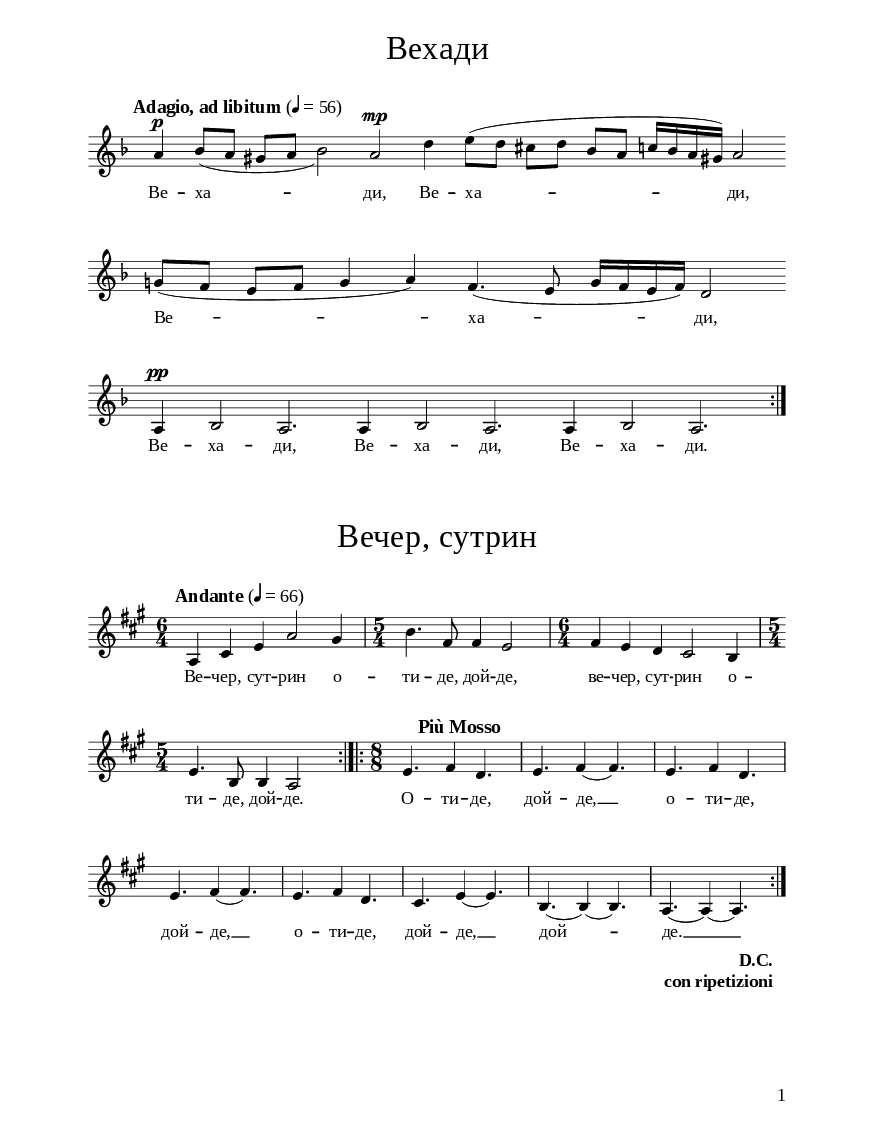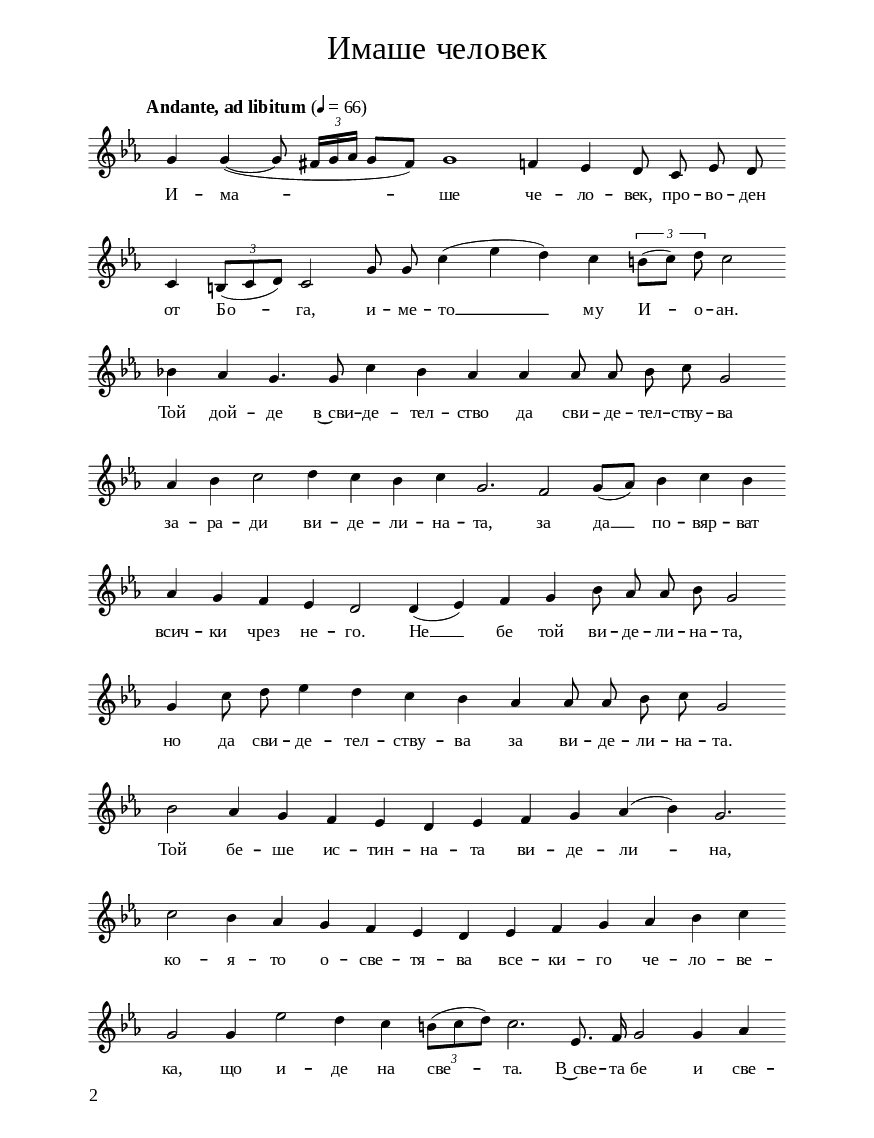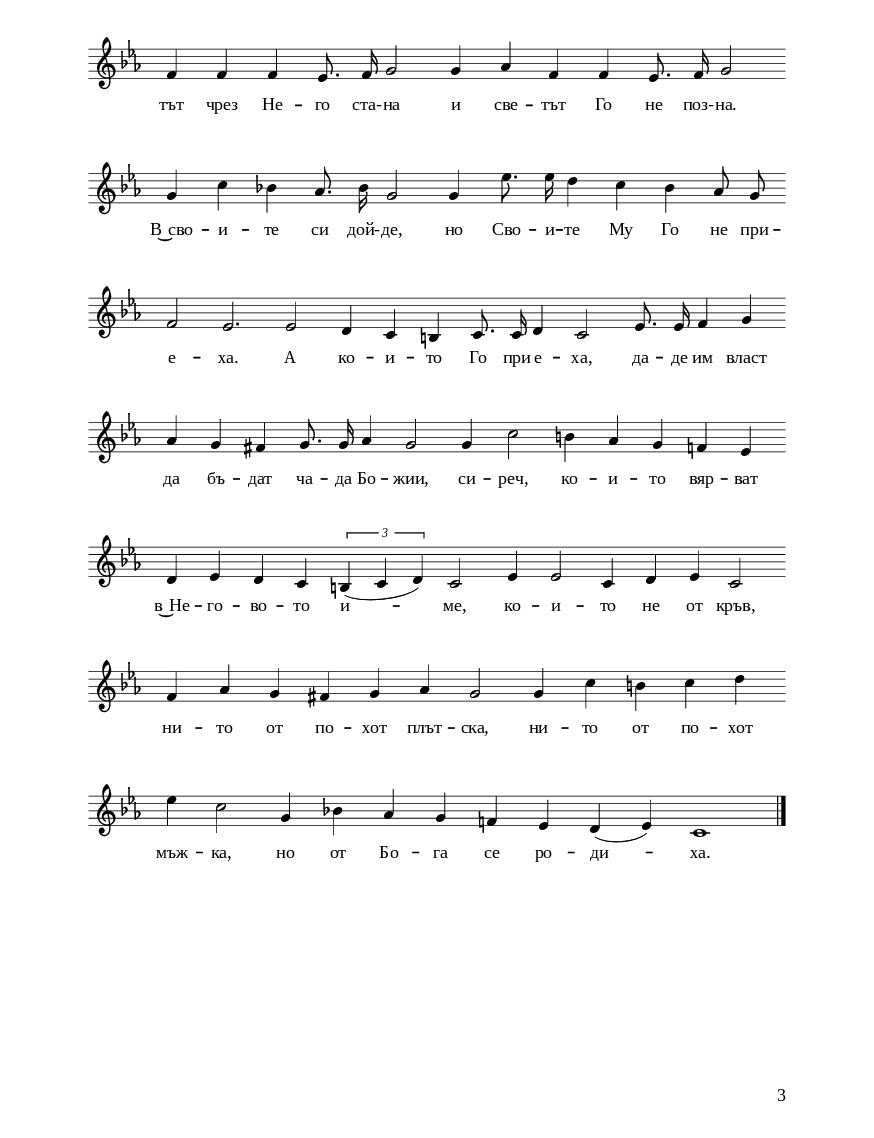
\version "2.24.2"

% include paper part and global functions
\include "include/globals.ily"

\bookpart {
  \label #'ref083_1
  \tocItem \markup "Вехади"
  \include "include/bookpart-paper.ily"
  \score {
    \include "include/score-layout.ily"

    \new Voice \absolute {
      \clef treble
      \key d \minor
      \tempoFunc "Adagio, ad libitum" 4 "56"
      \override Staff.BarLine.gap = 0.5
      \autoBeamOff
      \omit Score.TimeSignature
      \cadenzaOn % allows custom bar lines

      \slurDown a'4^\p bes'8 [ ( a'] gis' [a'] bes'2 ) \slurNeutral  a'^\mp  d''4  e''8 ( [d''] cis'' [d''] bes' [a'] c''16 [bes' a' gis'!] ) a'2   \break

      \time 10/4 g'8 ([ f'] e' [f'] g'4 a' ) f'4. ( e'8 g'16 [f' e' f'] ) d'2 \break

      a4^\pp  bes2 a2. a4  bes2 a2. a4  bes2 a2. \bar ":|." \break
    }

    \addlyrics {
      Ве -- ха -- ди, Ве -- ха -- ди, Ве -- ха -- ди,
      Ве -- ха -- ди, Ве -- ха -- ди, Ве -- ха -- ди.
    }
    \header {
      title = \titleFunc "Вехади" "Vehadi"
    }

    \midi{}

  } % score
  %

  \include "include/bookpart-paper.ily"
  \label #'ref083_2
  \tocItem \markup "Вечер, сутрин"
  \score {
    \include "include/score-layout.ily"

    \new Voice \absolute {
      \clef treble
      \key a \major
      \time 6/4
      \tempoFunc "Andante" 4 "66"
      \autoBeamOff

      a4 cis' e' a'2 gis'4 |  \time 5/4  b'4. fis'8 fis'4 e'2 | \time 6/4  fis'4 e' d' cis'2 b4 \break |

      \time 5/4  e'4. b8 b4 a2 | \bar ":|.|:" \time 8/8 \tempo  "      Più Mosso"

      e'4. fis'4 d'4. | e'4. fis'4 ~ fis'4. | e'4. fis'4 d'4. \break |

      e'4. fis'4 ~ fis'4. |e'4. fis'4 d'4. | cis'4. e'4 ~ e'4. | b4. ~ b4 ~ b4. | a4. ~ a4 ~ a4. | \bar ":|."


    }

    \addlyrics {
      Ве -- чер,
      сут -- рин о -- ти -- де, дой -- де, ве -- чер,
      сут -- рин о -- ти -- де, дой -- де. О -- ти --
      де, дой -- де, __ о -- ти -- де, дой -- де, __ о -- ти
      -- де, дой -- де, __ дой -- де. __}
      \header {
        title = \titleFunc "Вечер, сутрин" "Večer, sutrin"
      }

      \midi{}

    } % score

    \markup \dc-two "D.C." "con ripetizioni"

    \pageBreak
    \include "include/bookpart-paper.ily"
    \label #'ref083_3
    \tocItem \markup "Имаше человек"
    \score {
      \include "include/score-layout.ily"

      \new Voice \absolute {
        \clef treble
        \key c \minor
        \omit Score.TimeSignature
        \cadenzaOn % allows custom bar lines
        \tempoFunc "Andante, ad libitum" 4 "66"

        \autoBeamOff
        g'4  g' ( ~ g'8 \times 2/3  { fis'16 [g'16 as'] } g'8 [ fis'] ) g'1 f'4 es' d'8 c' es' d' \break

        c'4  \times 2/3  { b8 ( [c' d'8] )  } c'2 g'8 g' c''4 ( es'' d'' ) \tupletUp c''4 \tuplet 3/2 { b'8 ([ c''] ) d''8 } c''2 \break \tupletNeutral

        bes'4 as' g'4. g'8 c''4 bes' as' as' as'8 as' bes' c'' g'2 \break

        as'4 bes' c''2 d''4 c'' bes' c'' g'2. f'2 g'8 [( as' )] bes'4 c'' bes' \break

        as'4 g' f' es' d'2 d'4 ( es' ) f' g' bes'8 as' as' bes' g'2 \break

        g'4 c''8 d'' es''4 d'' c'' bes' as'4 as'8 as' bes' c'' g'2 \break

        bes'2 as'4 g' f'4 es' d' es' f'4 g' as' ( bes' ) g'2. \break

        c''2 bes'4 as' g'4 f' es' d' es'4 f' g' as' bes' c'' \break

        g'2 g'4 es''2 d''4 c''4  \times 2/3  { b'8 ( [c'' d''8] ) } c''2.  es'8. f'16 \noBeam g'2 g'4 as' \break

        f'4 f' f' es'8. f'16 g'2 g'4 as' f'4 f' es'8. f'16 g'2 \break

        g'4 c'' bes' as'8. bes'16 g'2 g'4 es''8. es''16 d''4 c'' bes' as'8 g' \break

        f'2 es'2. es'2 d'4 c' b! c'8. c'16 d'4 c'2 es'8. es'16 f'4 g' \break

        as'4 g' fis' g'8. g'16 \noBeam  as'4 g'2 g'4 c''2 b'4  as'4 g' f' es' \break

        d'4 es' d' c'  \times 2/3  {
          b!4 ( c'4 d' )
        } c'2 es'4 es'2 c'4 d'4 es' c'2 \break

        f'4 as' g'  fis'4 g' as' g'2 g'4 c'' b'! c'' d'' \break

        es''4 c''2 g'4 bes' as' g' f' es'd'4 ( es' ) c'1 \bar "|."
      }

      \addlyrics {
        И -- ма --
        ше че -- ло -- век, про -- во -- ден от Бо --
        га, и -- ме -- то __ му И -- о -- ан. Той дой --
        де в~сви -- де -- тел -- ство да сви -- де -- тел
        -- ству -- ва за -- ра -- ди ви -- де -- ли -- на
        -- та, за да __ по -- вяр -- ват всич -- ки чрез не
        -- го. Не __ бе той ви -- де -- ли -- на -- та, но
        да сви -- де -- тел -- ству -- ва за ви -- де --
        ли -- на -- та. Той бе -- ше ис -- тин -- на --
        та ви -- де -- ли -- на, ко -- я -- то о -- све
        -- тя -- ва все -- ки -- го че -- ло -- ве -- ка,
        що и -- де на све -- та. В~све -- та бе и све
        -- тът чрез Не -- го "ста-" -- на и све -- тът Го
        не "поз-" -- на. В~сво -- и -- те си "дой-" -- де, но
        Сво -- и -- те Му Го не при -- е -- ха. А ко
        -- и -- то Го при -- е -- ха, да -- де им власт
        да бъ -- дат ча -- да Бо -- жии, си -- реч, ко
        -- и -- то вяр -- ват в~Не -- го -- во -- то и --
        ме, ко -- и -- то не от кръв, ни -- то от по
        -- хот плът -- ска, ни -- то от по -- хот мъж --
        ка, но от Бо -- га се ро -- ди -- ха.}

        \header {
          title = \titleFunc "Имаше человек" "Imaše čelovek"
        }

        \midi{}

      } % score


    } % bookpart
